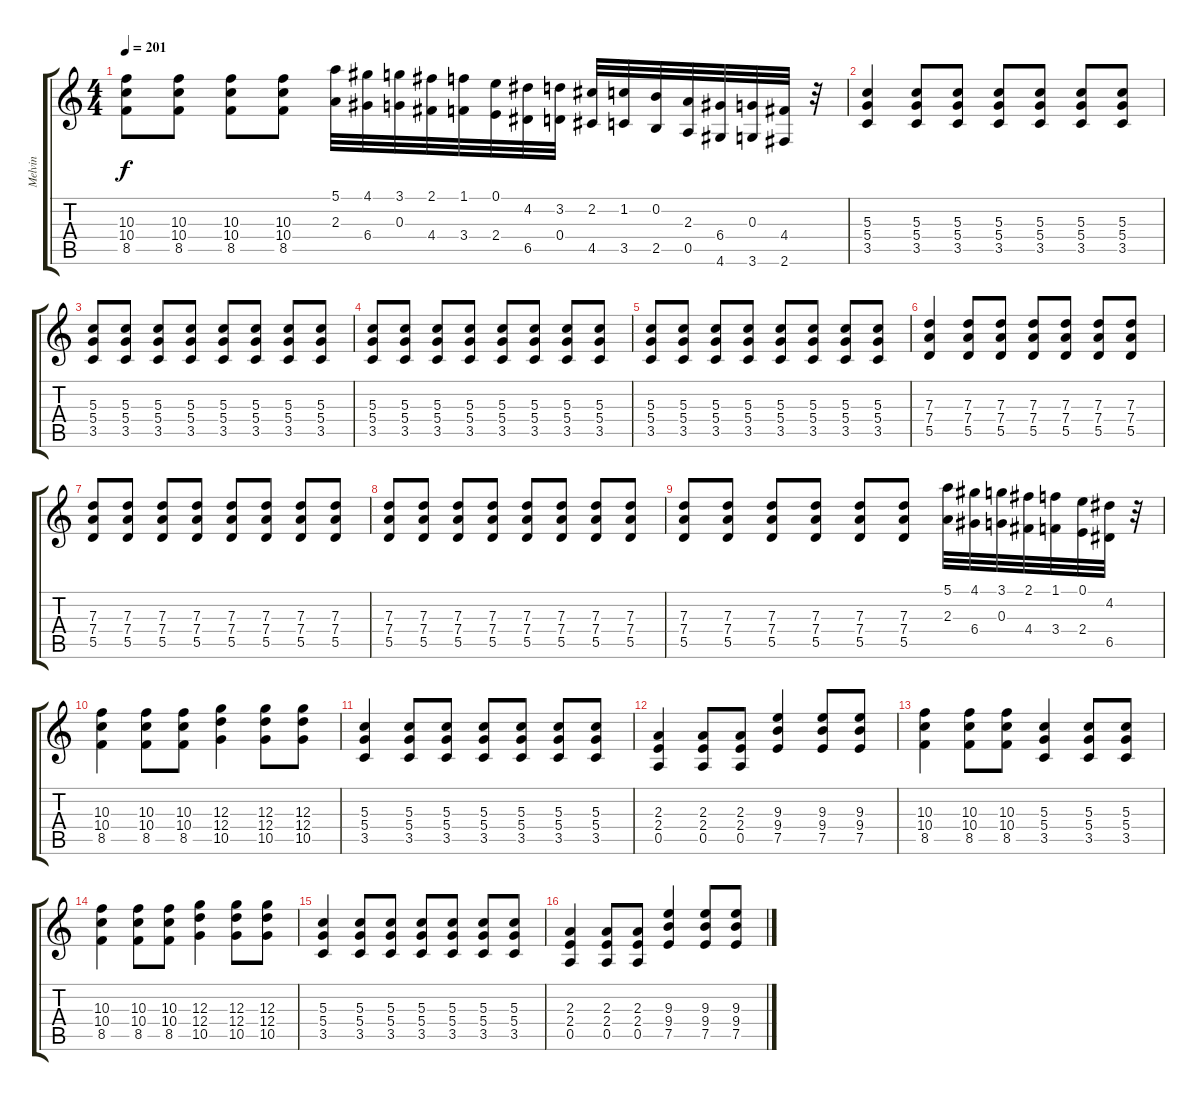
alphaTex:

\track ("Melvin" "Melvin") {instrument distortionguitar}
\staff {score tabs}
\tuning (E4 B3 G3 D3 A2 E2) {hide}
\ts (4 4)
\tempo 201
\clef g2
\ks c
(10.3 10.4 8.5).8{dy f} (10.3 10.4 8.5).8 (10.3 10.4 8.5).8 (10.3 10.4 8.5).8 (5.1 2.3).32 (4.1 6.4).32 (3.1 0.3).32 (2.1 4.4).32 (1.1 3.4).32 (0.1 2.4).32 (4.2 6.5).32 (3.2 0.4).32 (2.2 4.5).32 (1.2 3.5).32 (0.2 2.5).32 (2.3 0.5).32 (6.4 4.6).32 (0.3 3.6).32 (4.4 2.6).32 r.32 |
(5.3 5.4 3.5).4 (5.3 5.4 3.5).8 (5.3 5.4 3.5).8 (5.3 5.4 3.5).8 (5.3 5.4 3.5).8 (5.3 5.4 3.5).8 (5.3 5.4 3.5).8 |
(5.3 5.4 3.5).8 (5.3 5.4 3.5).8 (5.3 5.4 3.5).8 (5.3 5.4 3.5).8 (5.3 5.4 3.5).8 (5.3 5.4 3.5).8 (5.3 5.4 3.5).8 (5.3 5.4 3.5).8 |
(5.3 5.4 3.5).8 (5.3 5.4 3.5).8 (5.3 5.4 3.5).8 (5.3 5.4 3.5).8 (5.3 5.4 3.5).8 (5.3 5.4 3.5).8 (5.3 5.4 3.5).8 (5.3 5.4 3.5).8 |
(5.3 5.4 3.5).8 (5.3 5.4 3.5).8 (5.3 5.4 3.5).8 (5.3 5.4 3.5).8 (5.3 5.4 3.5).8 (5.3 5.4 3.5).8 (5.3 5.4 3.5).8 (5.3 5.4 3.5).8 |
(7.3 7.4 5.5).4 (7.3 7.4 5.5).8 (7.3 7.4 5.5).8 (7.3 7.4 5.5).8 (7.3 7.4 5.5).8 (7.3 7.4 5.5).8 (7.3 7.4 5.5).8 |
(7.3 7.4 5.5).8 (7.3 7.4 5.5).8 (7.3 7.4 5.5).8 (7.3 7.4 5.5).8 (7.3 7.4 5.5).8 (7.3 7.4 5.5).8 (7.3 7.4 5.5).8 (7.3 7.4 5.5).8 |
(7.3 7.4 5.5).8 (7.3 7.4 5.5).8 (7.3 7.4 5.5).8 (7.3 7.4 5.5).8 (7.3 7.4 5.5).8 (7.3 7.4 5.5).8 (7.3 7.4 5.5).8 (7.3 7.4 5.5).8 |
(7.3 7.4 5.5).8 (7.3 7.4 5.5).8 (7.3 7.4 5.5).8 (7.3 7.4 5.5).8 (7.3 7.4 5.5).8 (7.3 7.4 5.5).8 (5.1 2.3).32 (4.1 6.4).32 (3.1 0.3).32 (2.1 4.4).32 (1.1 3.4).32 (0.1 2.4).32 (4.2 6.5).32 r.32 |
(10.3 10.4 8.5).4 (10.3 10.4 8.5).8 (10.3 10.4 8.5).8 (12.3 12.4 10.5).4 (12.3 12.4 10.5).8 (12.3 12.4 10.5).8 |
(5.3 5.4 3.5).4 (5.3 5.4 3.5).8 (5.3 5.4 3.5).8 (5.3 5.4 3.5).8 (5.3 5.4 3.5).8 (5.3 5.4 3.5).8 (5.3 5.4 3.5).8 |
(2.3 2.4 0.5).4 (2.3 2.4 0.5).8 (2.3 2.4 0.5).8 (9.3 9.4 7.5).4 (9.3 9.4 7.5).8 (9.3 9.4 7.5).8 |
(10.3 10.4 8.5).4 (10.3 10.4 8.5).8 (10.3 10.4 8.5).8 (5.3 5.4 3.5).4 (5.3 5.4 3.5).8 (5.3 5.4 3.5).8 |
(10.3 10.4 8.5).4 (10.3 10.4 8.5).8 (10.3 10.4 8.5).8 (12.3 12.4 10.5).4 (12.3 12.4 10.5).8 (12.3 12.4 10.5).8 |
(5.3 5.4 3.5).4 (5.3 5.4 3.5).8 (5.3 5.4 3.5).8 (5.3 5.4 3.5).8 (5.3 5.4 3.5).8 (5.3 5.4 3.5).8 (5.3 5.4 3.5).8 |
(2.3 2.4 0.5).4 (2.3 2.4 0.5).8 (2.3 2.4 0.5).8 (9.3 9.4 7.5).4 (9.3 9.4 7.5).8 (9.3 9.4 7.5).8
